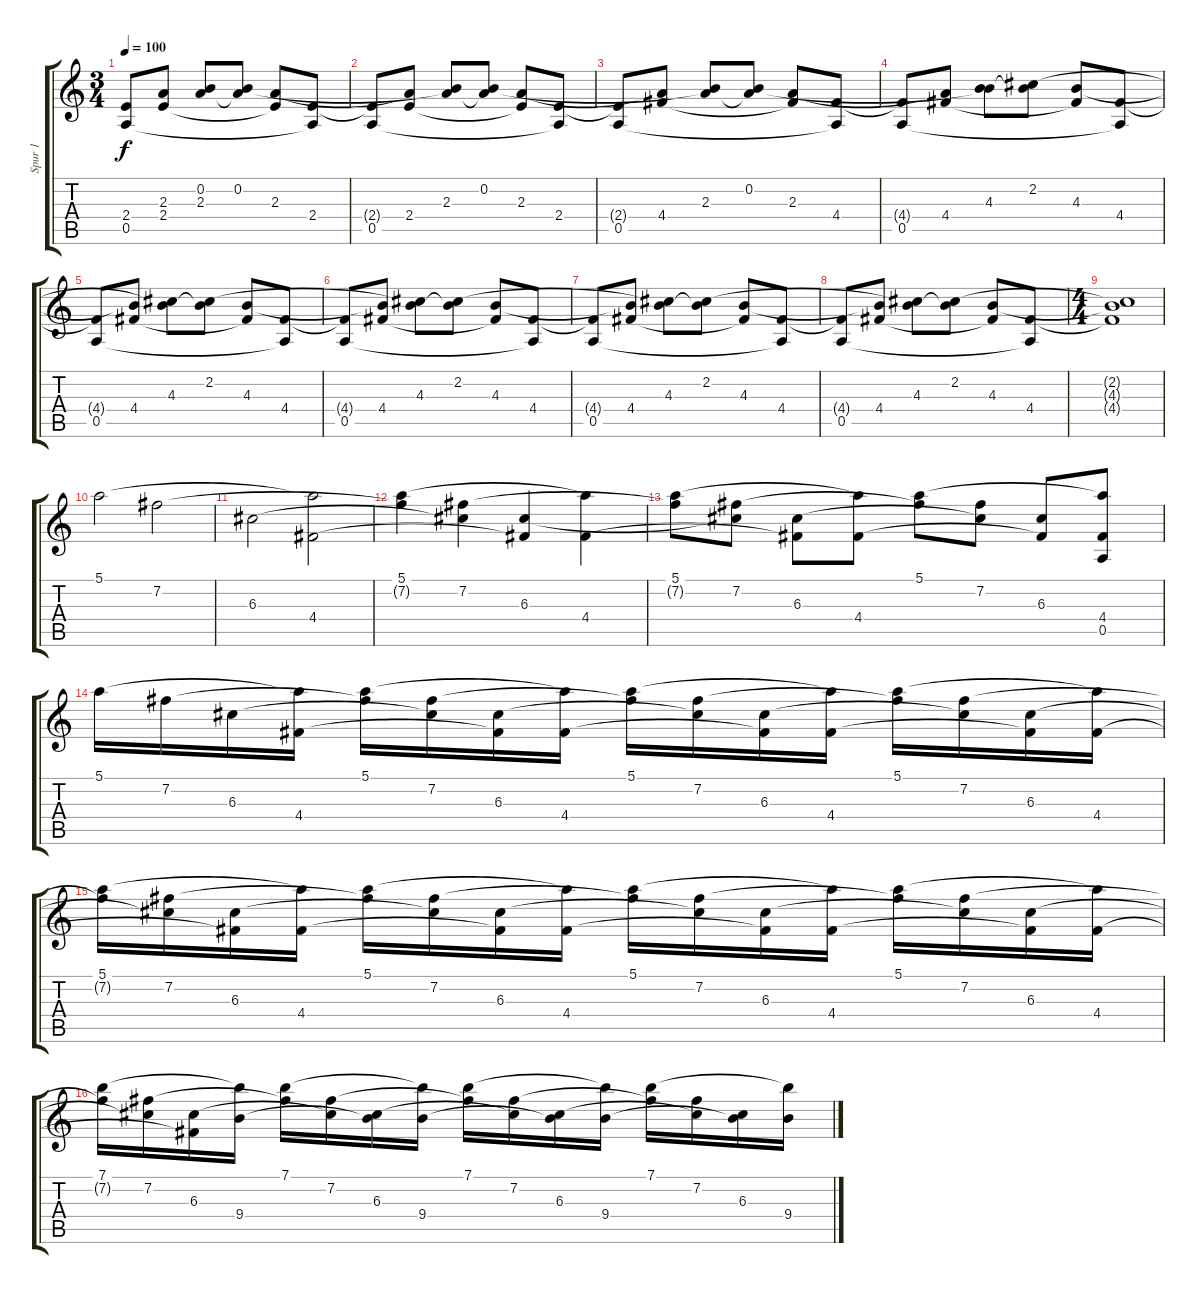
\track ("Spur 1" "Spur 1") {instrument acousticguitarnylon}
\staff {score tabs}
\tuning (E4 B3 G3 D3 A2 E2) {hide}
\ts (3 4)
\tempo 100
\clef g2
\ks c
(2.4{t} 0.5).8{dy f} (2.3{t} 2.4).8 (0.2{t} 2.3).8 (0.2 2.3{t}).8 (2.3 2.4{t}).8 (2.4 0.5{t}).8 |
(2.4{t} 0.5).8 (2.3{t} 2.4).8 (0.2{t} 2.3).8 (0.2 2.3{t}).8 (2.3 2.4{t}).8 (2.4 0.5{t}).8 |
(2.4{t} 0.5).8 (2.3{t} 4.4).8 (0.2{t} 2.3).8 (0.2 2.3{t}).8 (2.3 4.4{t}).8 (4.4 0.5{t}).8 |
(4.4{t} 0.5).8 (2.3{t} 4.4).8 (0.2{t} 4.3).8 (2.2 4.3{t}).8 (4.3 4.4{t}).8 (4.4 0.5{t}).8 |
(4.4{t} 0.5).8 (4.3{t} 4.4).8 (2.2{t} 4.3).8 (2.2 4.3{t}).8 (4.3 4.4{t}).8 (4.4 0.5{t}).8 |
(4.4{t} 0.5).8 (4.3{t} 4.4).8 (2.2{t} 4.3).8 (2.2 4.3{t}).8 (4.3 4.4{t}).8 (4.4 0.5{t}).8 |
(4.4{t} 0.5).8 (4.3{t} 4.4).8 (2.2{t} 4.3).8 (2.2 4.3{t}).8 (4.3 4.4{t}).8 (4.4 0.5{t}).8 |
(4.4{t} 0.5).8 (4.3{t} 4.4).8 (2.2{t} 4.3).8 (2.2 4.3{t}).8 (4.3 4.4{t}).8 (4.4 0.5{t}).8 |
\ts (4 4)
(2.2{t} 4.3{t} 4.4{t}).1 |
5.1.2 7.2.2 |
6.3.2 (5.1{t} 4.4).2 |
(5.1 7.2{t}).4 (7.2 6.3{t}).4 (6.3 4.4{t}).4 (5.1{t} 4.4).4 |
(5.1 7.2{t}).8 (7.2 6.3{t}).8 (6.3 4.4{t}).8 (5.1{t} 4.4).8 (5.1 7.2{t}).8 (7.2 6.3{t}).8 (6.3 4.4{t}).8 (5.1{t} 4.4 0.5).8 |
5.1.16 7.2.16 6.3.16 (5.1{t} 4.4).16 (5.1 7.2{t}).16 (7.2 6.3{t}).16 (6.3 4.4{t}).16 (5.1{t} 4.4).16 (5.1 7.2{t}).16 (7.2 6.3{t}).16 (6.3 4.4{t}).16 (5.1{t} 4.4).16 (5.1 7.2{t}).16 (7.2 6.3{t}).16 (6.3 4.4{t}).16 (5.1{t} 4.4).16 |
(5.1 7.2{t}).16 (7.2 6.3{t}).16 (6.3 4.4{t}).16 (5.1{t} 4.4).16 (5.1 7.2{t}).16 (7.2 6.3{t}).16 (6.3 4.4{t}).16 (5.1{t} 4.4).16 (5.1 7.2{t}).16 (7.2 6.3{t}).16 (6.3 4.4{t}).16 (5.1{t} 4.4).16 (5.1 7.2{t}).16 (7.2 6.3{t}).16 (6.3 4.4{t}).16 (5.1{t} 4.4).16 |
(7.1 7.2{t}).16 (7.2 6.3{t}).16 (6.3 4.4{t}).16 (7.1{t} 9.4).16 (7.1 7.2{t}).16 (7.2 6.3{t}).16 (6.3 9.4{t}).16 (7.1{t} 9.4).16 (7.1 7.2{t}).16 (7.2 6.3{t}).16 (6.3 9.4{t}).16 (7.1{t} 9.4).16 (7.1 7.2{t}).16 (7.2 6.3{t}).16 (6.3 9.4{t}).16 (7.1{t} 9.4).16
